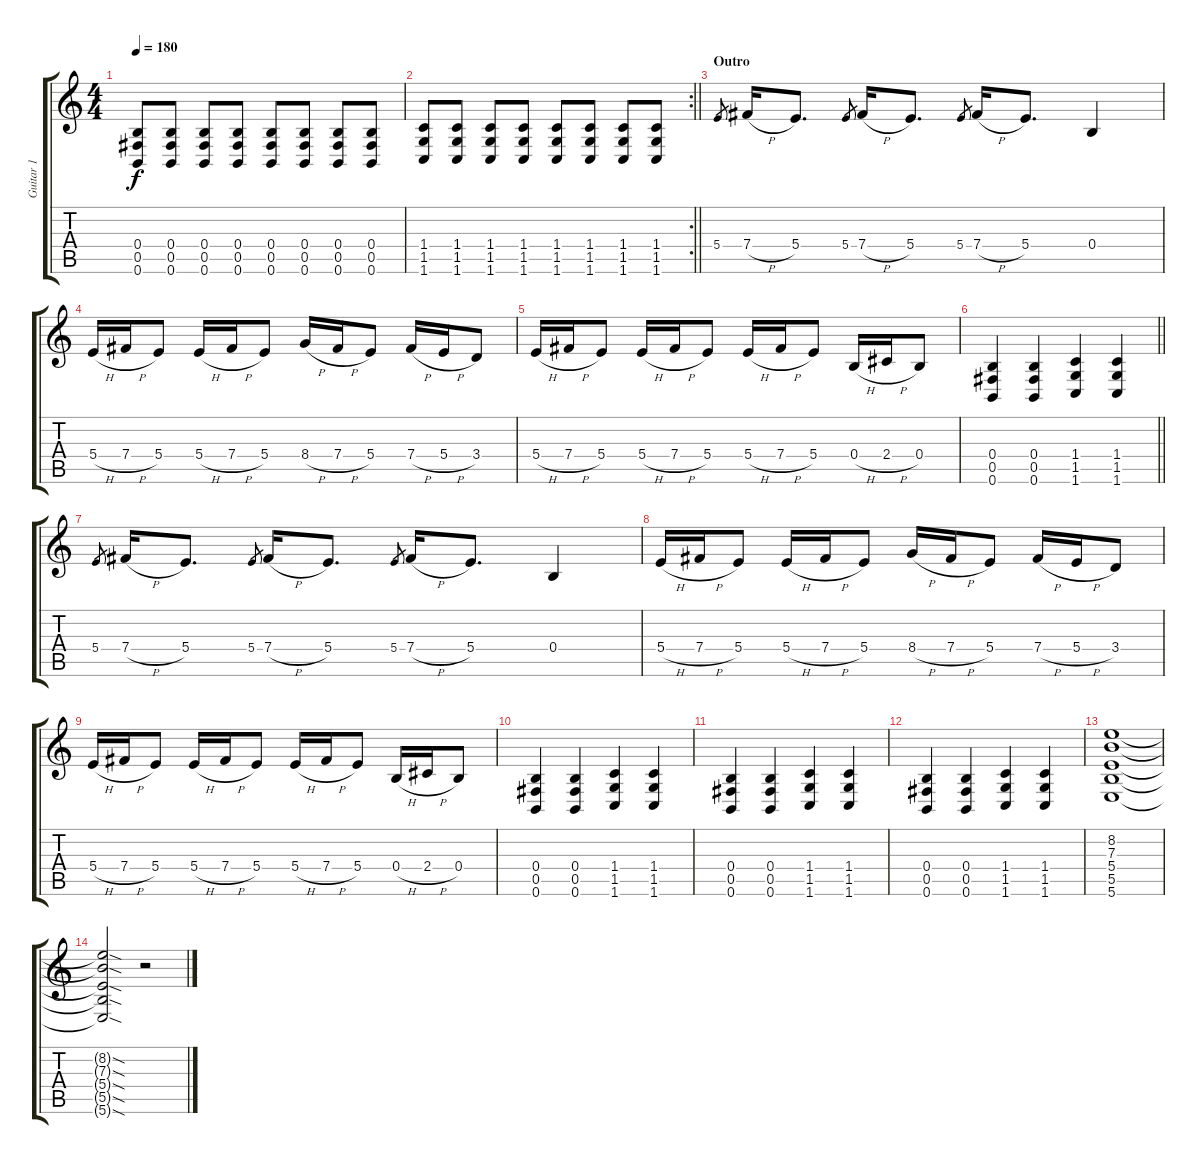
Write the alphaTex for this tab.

\track ("Guitar 1" "Guitar 1") {instrument distortionguitar}
\staff {score tabs}
\tuning (Db4 Ab3 E3 B2 Gb2 B1) {hide}
\ts (4 4)
\tempo 180
\clef g2
\ks c
(0.4 0.5 0.6).8{dy f} (0.4 0.5 0.6).8 (0.4 0.5 0.6).8 (0.4 0.5 0.6).8 (0.4 0.5 0.6).8 (0.4 0.5 0.6).8 (0.4 0.5 0.6).8 (0.4 0.5 0.6).8 |
\rc 2
\barLineRight lightlight
(1.4 1.5 1.6).8 (1.4 1.5 1.6).8 (1.4 1.5 1.6).8 (1.4 1.5 1.6).8 (1.4 1.5 1.6).8 (1.4 1.5 1.6).8 (1.4 1.5 1.6).8 (1.4 1.5 1.6).8 |
\section ("" "Outro")
5.4.8{gr} 7.4{h}.16 5.4.8{d} 5.4.8{gr} 7.4{h}.16 5.4.8{d} 5.4.8{gr} 7.4{h}.16 5.4.8{d} 0.4.4 |
5.4{h}.16 7.4{h}.16 5.4.8 5.4{h}.16 7.4{h}.16 5.4.8 8.4{h}.16 7.4{h}.16 5.4.8 7.4{h}.16 5.4{h}.16 3.4.8 |
5.4{h}.16 7.4{h}.16 5.4.8 5.4{h}.16 7.4{h}.16 5.4.8 5.4{h}.16 7.4{h}.16 5.4.8 0.4{h}.16 2.4{h}.16 0.4.8 |
\barLineRight lightlight
(0.4 0.5 0.6).4 (0.4 0.5 0.6).4 (1.4 1.5 1.6).4 (1.4 1.5 1.6).4 |
5.4.8{gr} 7.4{h}.16 5.4.8{d} 5.4.8{gr} 7.4{h}.16 5.4.8{d} 5.4.8{gr} 7.4{h}.16 5.4.8{d} 0.4.4 |
5.4{h}.16 7.4{h}.16 5.4.8 5.4{h}.16 7.4{h}.16 5.4.8 8.4{h}.16 7.4{h}.16 5.4.8 7.4{h}.16 5.4{h}.16 3.4.8 |
5.4{h}.16 7.4{h}.16 5.4.8 5.4{h}.16 7.4{h}.16 5.4.8 5.4{h}.16 7.4{h}.16 5.4.8 0.4{h}.16 2.4{h}.16 0.4.8 |
(0.4 0.5 0.6).4 (0.4 0.5 0.6).4 (1.4 1.5 1.6).4 (1.4 1.5 1.6).4 |
(0.4 0.5 0.6).4 (0.4 0.5 0.6).4 (1.4 1.5 1.6).4 (1.4 1.5 1.6).4 |
(0.4 0.5 0.6).4 (0.4 0.5 0.6).4 (1.4 1.5 1.6).4 (1.4 1.5 1.6).4 |
(8.2 7.3 5.4 5.5 5.6).1 |
(8.2{sod t} 7.3{sod t} 5.4{sod t} 5.5{sod t} 5.6{sod t}).2 r.2
